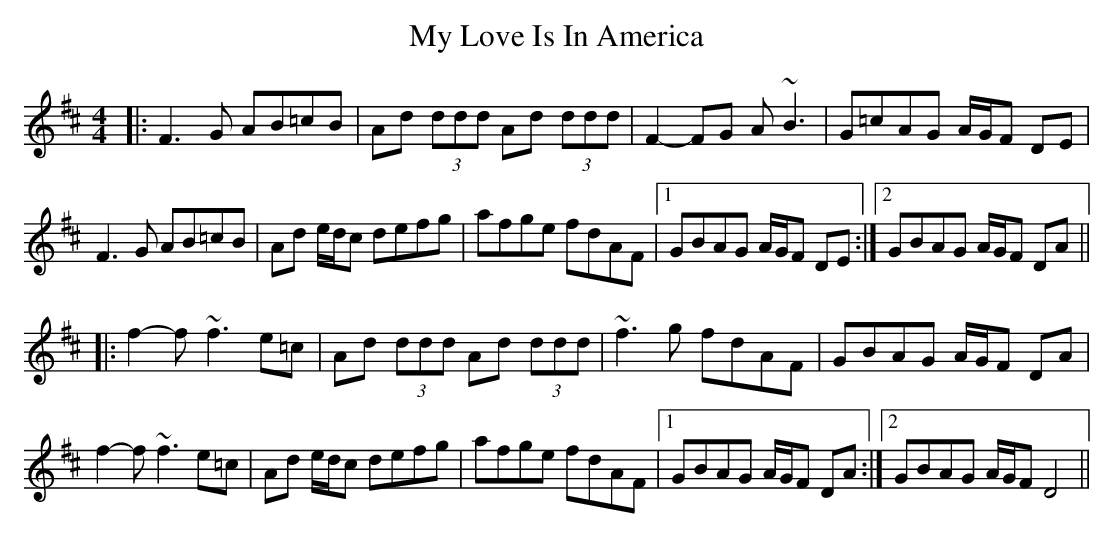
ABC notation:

X:1
T: My Love Is In America
M: 4/4
L: 1/8
K: Dmaj
|: F2> G2 AB=cB | Ad (3ddd Ad (3ddd | F2-FG A~B2> | G2=cAG A/G/F DE |
F2> G2 AB=cB | Ad e/d/c defg | afge fdAF |1 GBAG A/G/F DE :|2 GBAG A/G/F DA ||
|: f2-f~f2> e2=c | Ad (3ddd Ad (3ddd | ~f2> g2 fdAF | GBAG A/G/F DA |
f2-f ~f2> e2=c | Ad e/d/c defg | afge fdAF |1 GBAG A/G/F DA :|2 GBAG A/G/F D4 ||
